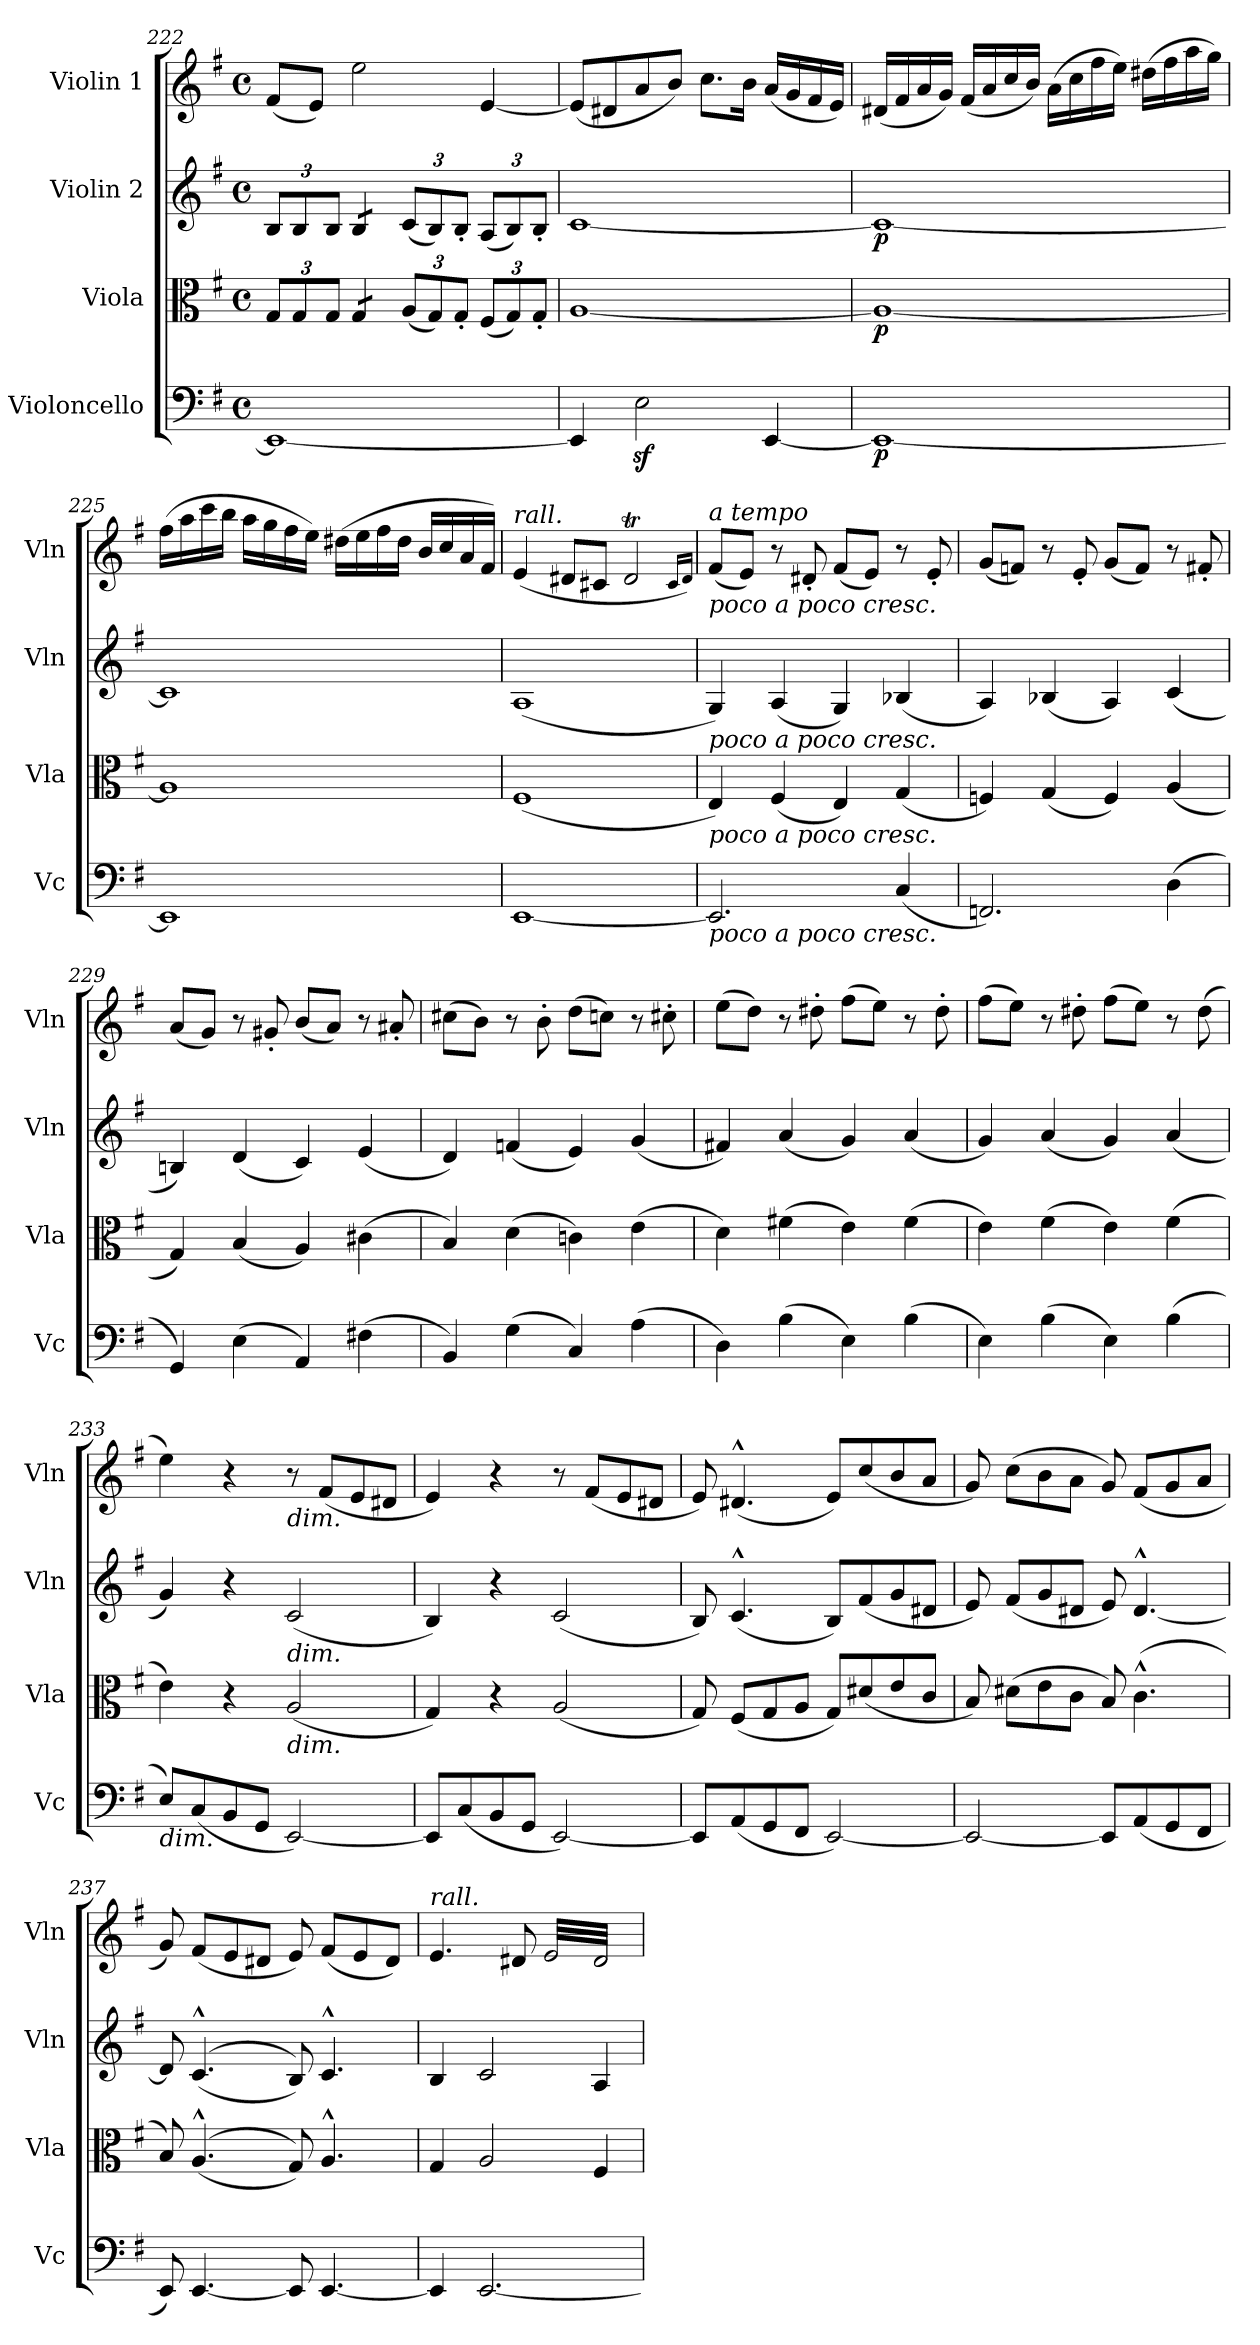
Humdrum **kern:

**kern	**dynam	**kern	**dynam	**kern	**dynam	**kern
*part4	*part4	*part3	*part3	*part2	*part2	*part1
*staff4	*staff4	*staff3	*staff3	*staff2	*staff2	*staff1
*I"Violoncello	*	*I"Viola	*	*I"Violin 2	*	*I"Violin 1
*I'Vc	*	*I'Vla	*	*I'Vln	*	*I'Vln
*clefF4	*	*clefC3	*	*clefG2	*	*clefG2
*k[f#]	*	*k[f#]	*	*k[f#]	*	*k[f#]
*M4/4	*	*M4/4	*	*M4/4	*	*M4/4
*met(c)	*	*met(c)	*	*met(c)	*	*met(c)
*	*	*Xbrackettup	*	*Xbrackettup	*	*
=222	=222	=222	=222	=222	=222	=222
1EE_	.	12G/L	.	12B/L	.	(8f#/L
.	.	12G/	.	12B/	.	.
.	.	.	.	.	.	8e/J)
.	.	12G/J	.	12B/J	.	.
*	*	*tremolo	*	*	*	*
*	*	*	*	*tremolo	*	*
.	.	12G/L	.	12B/L	.	2ee\
.	.	12G/	.	12B/	.	.
.	.	12G/J	.	12B/J	.	.
*	*	*	*	*Xtremolo	*	*
*	*	*Xtremolo	*	*	*	*
.	.	(12A/L	.	(12c/L	.	.
.	.	12G/)	.	12B/)	.	.
.	.	12G'/J	.	12B'/J	.	.
.	.	(12F#/L	.	(12A/L	.	[4e/
.	.	12G/)	.	12B/)	.	.
.	.	12G'/J	.	12B'/J	.	.
=223	=223	=223	=223	=223	=223	=223
4EE/]	.	[1A	.	[1c	.	(8e/L]
.	.	.	.	.	.	8d#X/
2Ez<\	.	.	.	.	.	8a/
.	.	.	.	.	.	8b/J)
.	.	.	.	.	.	8.cc\L
.	.	.	.	.	.	16b\Jk
[4EE/	.	.	.	.	.	(16a/LL
.	.	.	.	.	.	16g/
.	.	.	.	.	.	16f#/
.	.	.	.	.	.	16e/JJ)
!!LO:LB:g=z
=224	=224	=224	=224	=224	=224	=224
!	!LO:DY:b	!	!LO:DY:b	!	!LO:DY:b	!
1EE_	p	1A_	p	1c_	p	(16d#X/LL
.	.	.	.	.	.	16f#/
.	.	.	.	.	.	16a/
.	.	.	.	.	.	16g/JJ)
.	.	.	.	.	.	(16f#/LL
.	.	.	.	.	.	16a/
.	.	.	.	.	.	16cc/
.	.	.	.	.	.	16b/JJ)
.	.	.	.	.	.	(16a\LL
.	.	.	.	.	.	16cc\
.	.	.	.	.	.	16ff#\
.	.	.	.	.	.	16ee\JJ)
.	.	.	.	.	.	(16dd#X\LL
.	.	.	.	.	.	16ff#\
.	.	.	.	.	.	16aa\
.	.	.	.	.	.	16gg\JJ)
=225	=225	=225	=225	=225	=225	=225
1EE]	.	1A]	.	1c]	.	(16ff#\LL
.	.	.	.	.	.	16aa\
.	.	.	.	.	.	16ccc\
.	.	.	.	.	.	16bb\JJ
.	.	.	.	.	.	16aa\LL
.	.	.	.	.	.	16gg\
.	.	.	.	.	.	16ff#\
.	.	.	.	.	.	16ee\JJ)
.	.	.	.	.	.	(16dd#X\LL
.	.	.	.	.	.	16ee\
.	.	.	.	.	.	16ff#\
.	.	.	.	.	.	16dd#\JJ
.	.	.	.	.	.	16b/LL
.	.	.	.	.	.	16cc/
.	.	.	.	.	.	16a/
.	.	.	.	.	.	16f#/JJ)
=226	=226	=226	=226	=226	=226	=226
!	!	!	!	!	!	!LO:TX:a:i:t=rall.
[1EE	.	(1F#	.	(1A	.	(4e/
.	.	.	.	.	.	8d#X/L
.	.	.	.	.	.	8c#X/J
.	.	.	.	.	.	2d#t/
.	.	.	.	.	.	16qc#/LL
.	.	.	.	.	.	16qd#/JJ)
!!LO:PB:g=z
=227	=227	=227	=227	=227	=227	=227
!	!	!	!	!	!	!LO:TX:a:i:t=a tempo
!	!	!	!	!	!	!LO:TX:b:i:t=poco a poco cresc.
!	!	!	!	!LO:TX:b:i:t=poco a poco cresc.	!	!
!	!	!LO:TX:b:i:t=poco a poco cresc.	!	!	!	!
!LO:TX:b:i:t=poco a poco cresc.	!	!	!	!	!	!
2.EE/]	.	4E/)	.	4G/)	.	(8f#/L
.	.	.	.	.	.	8e/J)
.	.	(4F#/	.	(4A/	.	8r
.	.	.	.	.	.	8d#X'/
.	.	4E/)	.	4G/)	.	(8f#/L
.	.	.	.	.	.	8e/J)
(4C/	.	(4G/	.	(4B-X/	.	8r
.	.	.	.	.	.	8e'/
!!LO:LB:g=z
=228	=228	=228	=228	=228	=228	=228
2.FFn/)	.	4Fn/)	.	4A/)	.	(8g/L
.	.	.	.	.	.	8fn/J)
.	.	(4G/	.	(4B-X/	.	8r
.	.	.	.	.	.	8e'/
.	.	4F/)	.	4A/)	.	(8g/L
.	.	.	.	.	.	8f/J)
(4D\	.	(4A/	.	(4c/	.	8r
.	.	.	.	.	.	8f#X'/
=229	=229	=229	=229	=229	=229	=229
4GG/)	.	4G/)	.	4Bn/)	.	(8a/L
.	.	.	.	.	.	8g/J)
(4E\	.	(4B/	.	(4d/	.	8r
.	.	.	.	.	.	8g#X'/
4AA/)	.	4A/)	.	4c/)	.	(8b/L
.	.	.	.	.	.	8a/J)
(4F#X\	.	(4c#X\	.	(4e/	.	8r
.	.	.	.	.	.	8a#X'/
=230	=230	=230	=230	=230	=230	=230
4BB/)	.	4B/)	.	4d/)	.	(8cc#X\L
.	.	.	.	.	.	8b\J)
(4G\	.	(4d\	.	(4fn/	.	8r
.	.	.	.	.	.	8b'\
4C/)	.	4cn\)	.	4e/)	.	(8dd\L
.	.	.	.	.	.	8ccn\J)
(4A\	.	(4e\	.	(4g/	.	8r
.	.	.	.	.	.	8cc#X'\
=231	=231	=231	=231	=231	=231	=231
4D\)	.	4d\)	.	4f#X/)	.	(8ee\L
.	.	.	.	.	.	8dd\J)
(4B\	.	(4f#X\	.	(4a/	.	8r
.	.	.	.	.	.	8dd#X'\
4E\)	.	4e\)	.	4g/)	.	(8ff#\L
.	.	.	.	.	.	8ee\J)
(4B\	.	(4f#\	.	(4a/	.	8r
.	.	.	.	.	.	8dd#'\
!!LO:LB:g=z
=232	=232	=232	=232	=232	=232	=232
4E\)	.	4e\)	.	4g/)	.	(8ff#\L
.	.	.	.	.	.	8ee\J)
(4B\	.	(4f#\	.	(4a/	.	8r
.	.	.	.	.	.	8dd#X'\
4E\)	.	4e\)	.	4g/)	.	(8ff#\L
.	.	.	.	.	.	8ee\J)
(4B\	.	(4f#\	.	(4a/	.	8r
.	.	.	.	.	.	(8dd#\
=233	=233	=233	=233	=233	=233	=233
!LO:TX:b:i:t=dim.	!	!	!	!	!	!
8E/L)	.	4e\)	.	4g/)	.	4ee\)
(8C/	.	.	.	.	.	.
8BB/	.	4r	.	4r	.	4r
8GG/J	.	.	.	.	.	.
!	!	!	!	!	!	!LO:TX:b:i:t=dim.
!	!	!	!	!LO:TX:b:i:t=dim.	!	!
!	!	!LO:TX:b:i:t=dim.	!	!	!	!
[2EE/)	.	(2A/	.	(2c/	.	8r
.	.	.	.	.	.	(8f#/L
.	.	.	.	.	.	8e/
.	.	.	.	.	.	8d#X/J
=234	=234	=234	=234	=234	=234	=234
8EE/L]	.	4G/)	.	4B/)	.	4e/)
(8C/	.	.	.	.	.	.
8BB/	.	4r	.	4r	.	4r
8GG/J	.	.	.	.	.	.
[2EE/)	.	(2A/	.	(2c/	.	8r
.	.	.	.	.	.	(8f#/L
.	.	.	.	.	.	8e/
.	.	.	.	.	.	8d#X/J
=235	=235	=235	=235	=235	=235	=235
8EE/L]	.	8G/)	.	8B/)	.	8e/)
(8AA/	.	(8F#/L	.	(4.c^^/	.	(4.d#X^^/
8GG/	.	8G/	.	.	.	.
8FF#/J	.	8A/J	.	.	.	.
[2EE/)	.	8G/L)	.	8B/L)	.	8e/L)
.	.	(8d#X/	.	(8f#/	.	(8cc/
.	.	8e/	.	8g/	.	8b/
.	.	8c/J	.	8d#X/J	.	8a/J
=236	=236	=236	=236	=236	=236	=236
2EE/_	.	8B/)	.	8e/)	.	8g/)
.	.	(8d#X\L	.	(8f#/L	.	(8cc\L
.	.	8e\	.	8g/	.	8b\
.	.	8c\J	.	8d#X/J	.	8a\J
8EE/L]	.	8B/)	.	8e/)	.	8g/)
(8AA/	.	(4.c^^\	.	[4.d#^^/	.	(8f#/L
8GG/	.	.	.	.	.	8g/
8FF#/J	.	.	.	.	.	8a/J
!!LO:LB:g=z
=237	=237	=237	=237	=237	=237	=237
8EE/)	.	8B/)	.	8d#/]	.	8g/)
[4.EE/	.	((4.A^^/	.	((4.c^^/	.	(8f#/L
.	.	.	.	.	.	8e/
.	.	.	.	.	.	8d#X/J
8EE/]	.	8G/))	.	8B/))	.	8e/)
[4.EE/	.	4.A^^/	.	4.c^^/	.	(8f#/L
.	.	.	.	.	.	8e/
.	.	.	.	.	.	8d#/J)
=238	=238	=238	=238	=238	=238	=238
!	!	!	!	!	!	!LO:TX:a:i:t=rall.
4EE/]	.	4G/	.	4B/	.	4.e/
[2.EE/	.	2A/	.	2c/	.	.
.	.	.	.	.	.	8d#X/
*	*	*	*	*	*	*tremolo
.	.	.	.	.	.	32e/LLL
.	.	.	.	.	.	32d#/
.	.	.	.	.	.	32e/
.	.	.	.	.	.	32d#/
.	.	.	.	.	.	32e/
.	.	.	.	.	.	32d#/
.	.	.	.	.	.	32e/
.	.	.	.	.	.	32d#/
.	.	4F#/	.	4A/	.	32e/
.	.	.	.	.	.	32d#/
.	.	.	.	.	.	32e/
.	.	.	.	.	.	32d#/
.	.	.	.	.	.	32e/
.	.	.	.	.	.	32d#/
.	.	.	.	.	.	32e/
.	.	.	.	.	.	32d#/JJJ
*	*	*	*	*	*	*Xtremolo
.	.	.	.	.	.	.
.	.	.	.	.	.	.
.	.	.	.	.	.	.
.	.	.	.	.	.	.
.	.	.	.	.	.	.
.	.	.	.	.	.	.
.	.	.	.	.	.	.
.	.	.	.	.	.	.
=	=	=	=	=	=	=
*-	*-	*-	*-	*-	*-	*-
